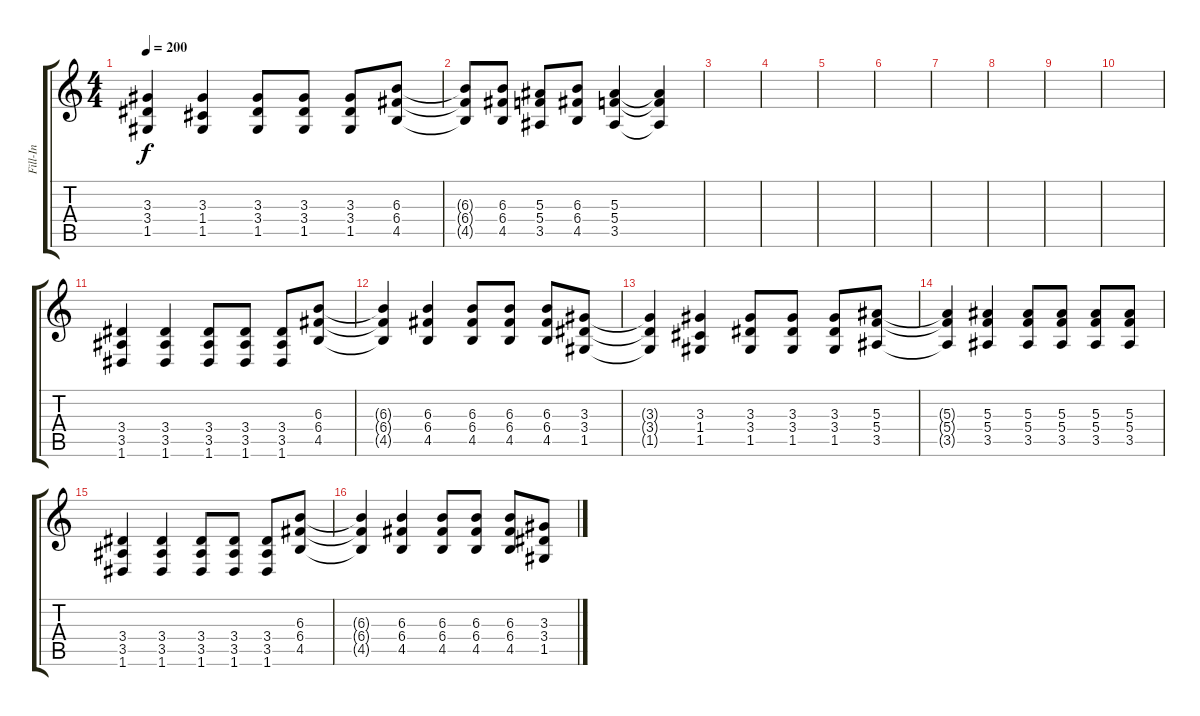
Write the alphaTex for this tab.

\track ("Fill-In" "Fill-In") {instrument distortionguitar}
\staff {score tabs}
\tuning (D4 A3 F3 C3 G2 D2) {hide}
\ts (4 4)
\tempo 200
\clef g2
\ks c
(3.3{t} 3.4{t} 1.5{t}).4{dy f} (3.3 1.4 1.5).4 (3.3 3.4 1.5).8 (3.3 3.4 1.5).8 (3.3 3.4 1.5).8 (6.3 6.4 4.5).8 |
(6.3{t} 6.4{t} 4.5{t}).8 (6.3 6.4 4.5).8 (5.3 5.4 3.5).8 (6.3 6.4 4.5).8 (5.3 5.4 3.5).4 (5.3{t} 5.4{t} 3.5{t}).4 |
|
|
|
|
|
|
|
|
(3.4 3.5 1.6).4 (3.4 3.5 1.6).4 (3.4 3.5 1.6).8 (3.4 3.5 1.6).8 (3.4 3.5 1.6).8 (6.3 6.4 4.5).8 |
(6.3{t} 6.4{t} 4.5{t}).4 (6.3 6.4 4.5).4 (6.3 6.4 4.5).8 (6.3 6.4 4.5).8 (6.3 6.4 4.5).8 (3.3 3.4 1.5).8 |
(3.3{t} 3.4{t} 1.5{t}).4 (3.3 1.4 1.5).4 (3.3 3.4 1.5).8 (3.3 3.4 1.5).8 (3.3 3.4 1.5).8 (5.3 5.4 3.5).8 |
(5.3{t} 5.4{t} 3.5{t}).4 (5.3 5.4 3.5).4 (5.3 5.4 3.5).8 (5.3 5.4 3.5).8 (5.3 5.4 3.5).8 (5.3 5.4 3.5).8 |
(3.4 3.5 1.6).4 (3.4 3.5 1.6).4 (3.4 3.5 1.6).8 (3.4 3.5 1.6).8 (3.4 3.5 1.6).8 (6.3 6.4 4.5).8 |
(6.3{t} 6.4{t} 4.5{t}).4 (6.3 6.4 4.5).4 (6.3 6.4 4.5).8 (6.3 6.4 4.5).8 (6.3 6.4 4.5).8 (3.3 3.4 1.5).8
